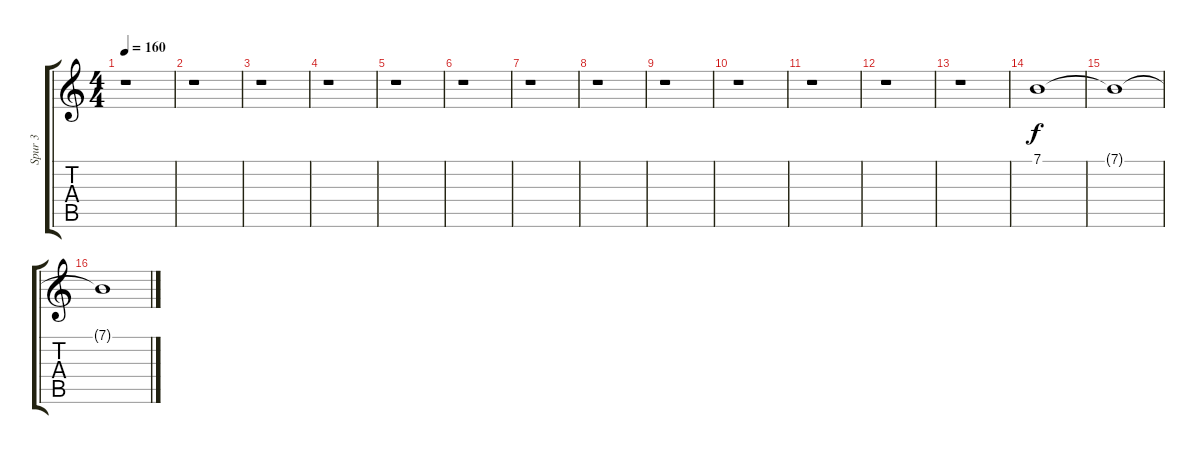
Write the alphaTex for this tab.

\track ("Spur 3" "Spur 3") {instrument synthstrings1}
\staff {score tabs}
\tuning (E4 B3 G3 D3 A2 E2) {hide}
\ts (4 4)
\tempo 160
\clef g2
\ks c
r.1{dy f instrument synthstrings1} |
r.1 |
r.1 |
r.1 |
r.1 |
r.1 |
r.1 |
r.1 |
r.1 |
r.1 |
r.1 |
r.1 |
r.1 |
7.1.1 |
7.1{t}.1 |
7.1{t}.1
